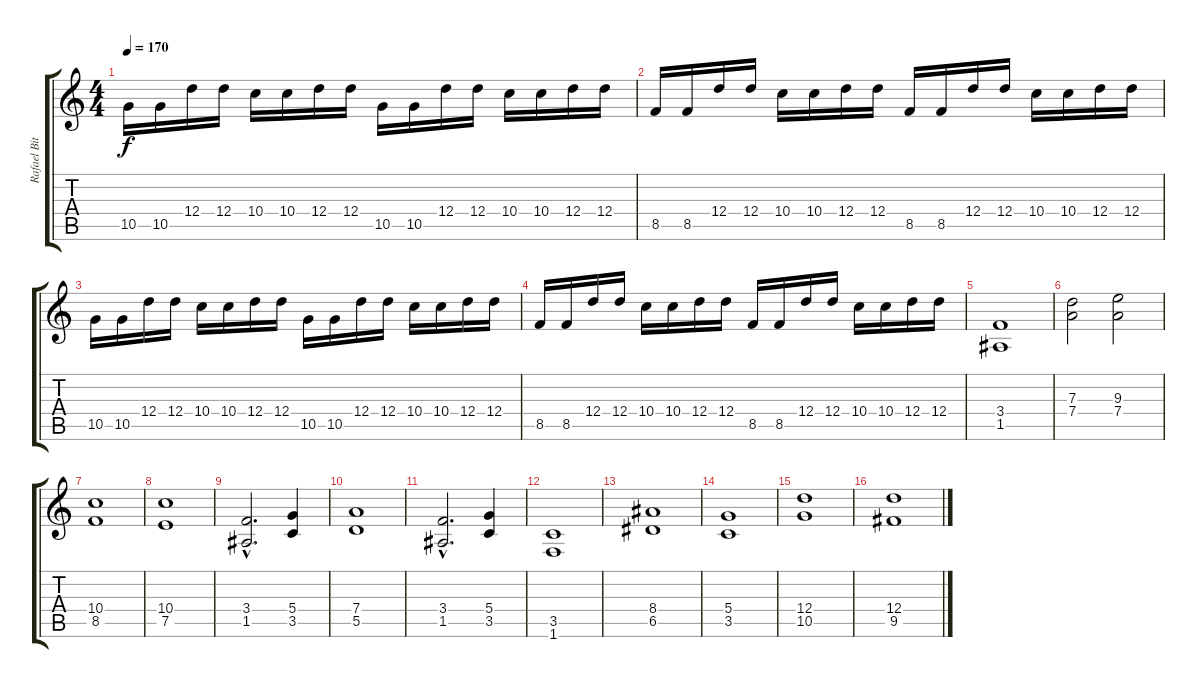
\track ("Rafael Bittencourt" "Rafael Bit") {instrument distortionguitar}
\staff {score tabs}
\tuning (E4 B3 G3 D3 A2 E2) {hide}
\ts (4 4)
\tempo 170
\clef g2
\ks c
10.5.16{dy f} 10.5.16 12.4.16 12.4.16 10.4.16 10.4.16 12.4.16 12.4.16 10.5.16 10.5.16 12.4.16 12.4.16 10.4.16 10.4.16 12.4.16 12.4.16 |
8.5.16 8.5.16 12.4.16 12.4.16 10.4.16 10.4.16 12.4.16 12.4.16 8.5.16 8.5.16 12.4.16 12.4.16 10.4.16 10.4.16 12.4.16 12.4.16 |
10.5.16 10.5.16 12.4.16 12.4.16 10.4.16 10.4.16 12.4.16 12.4.16 10.5.16 10.5.16 12.4.16 12.4.16 10.4.16 10.4.16 12.4.16 12.4.16 |
8.5.16 8.5.16 12.4.16 12.4.16 10.4.16 10.4.16 12.4.16 12.4.16 8.5.16 8.5.16 12.4.16 12.4.16 10.4.16 10.4.16 12.4.16 12.4.16 |
(3.4 1.5).1 |
(7.3 7.4).2 (9.3 7.4).2 |
(10.4 8.5).1 |
(10.4 7.5).1 |
(3.4{hac} 1.5{hac}).2{d} (5.4 3.5).4 |
(7.4 5.5).1 |
(3.4{hac} 1.5{hac}).2{d} (5.4 3.5).4 |
(3.5 1.6).1 |
(8.4 6.5).1 |
(5.4 3.5).1 |
(12.4 10.5).1 |
(12.4 9.5).1
